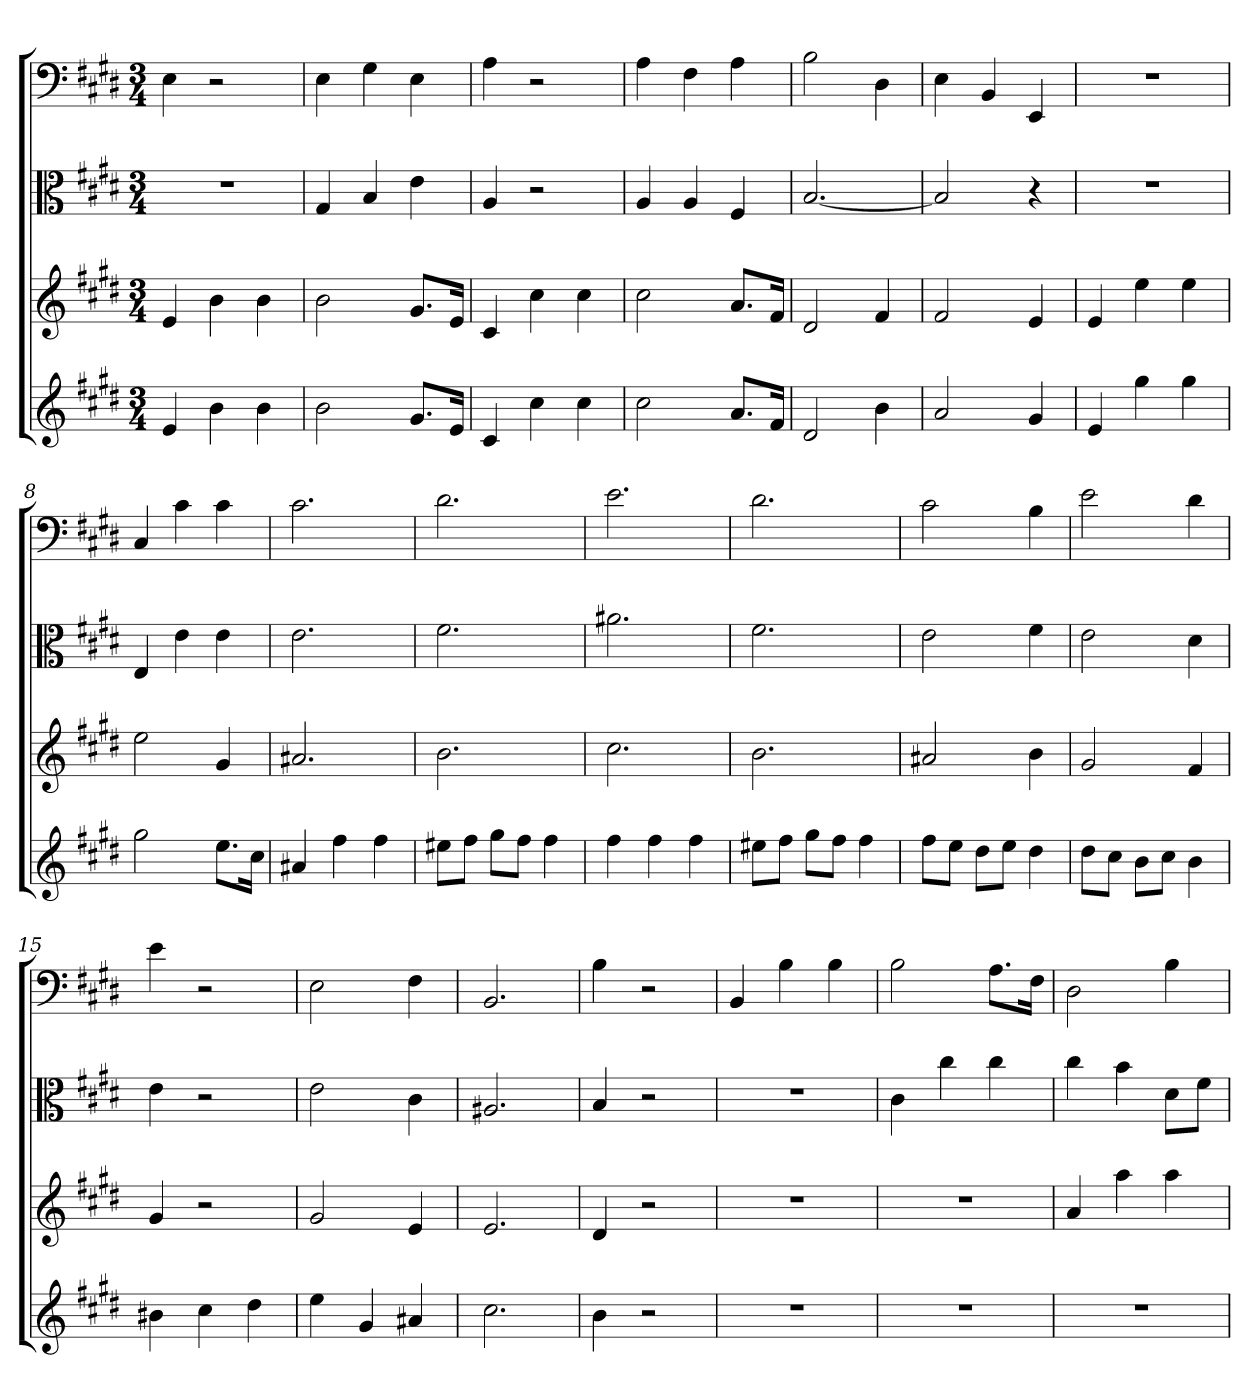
**kern	**kern	**kern	**kern
*part4	*part3	*part2	*part1
*staff4	*staff3	*staff2	*staff1
*	*	*clefC3	*clefF4
*k[f#c#g#d#]	*k[f#c#g#d#]	*k[f#c#g#d#]	*k[f#c#g#d#]
*E:	*E:	*E:	*E:
*M3/4	*M3/4	*M3/4	*M3/4
=1	=1	=1	=1
4e	4e	2.r	4E
4b	4b	.	2r
4b	4b	.	.
=2	=2	=2	=2
2b	2b	4G#	4E
.	.	4B	4G#
8.g#L	8.g#L	4e	4E
16eJk	16eJk	.	.
=3	=3	=3	=3
4c#	4c#	4A	4A
4cc#	4cc#	2r	2r
4cc#	4cc#	.	.
=4	=4	=4	=4
2cc#	2cc#	4A	4A
.	.	4A	4F#
8.aL	8.aL	4F#	4A
16f#Jk	16f#Jk	.	.
=5	=5	=5	=5
2d#	2d#	[2.B	2B
4b	4f#	.	4D#
=6	=6	=6	=6
2a	2f#	2B]	4E
.	.	.	4BB
4g#	4e	4r	4EE
=7	=7	=7	=7
4e	4e	2.r	2.r
4gg#	4ee	.	.
4gg#	4ee	.	.
=8	=8	=8	=8
2gg#	2ee	4E	4C#
.	.	4e	4c#
8.eeL	4g#	4e	4c#
16cc#Jk	.	.	.
=9	=9	=9	=9
4a#X	2.a#X	2.e	2.c#
4ff#	.	.	.
4ff#	.	.	.
=10	=10	=10	=10
8ee#XL	2.b	2.f#	2.d#
8ff#J	.	.	.
8gg#L	.	.	.
8ff#J	.	.	.
4ff#	.	.	.
=11	=11	=11	=11
4ff#	2.cc#	2.a#X	2.e
4ff#	.	.	.
4ff#	.	.	.
=12	=12	=12	=12
8ee#XL	2.b	2.f#	2.d#
8ff#J	.	.	.
8gg#L	.	.	.
8ff#J	.	.	.
4ff#	.	.	.
=13	=13	=13	=13
8ff#L	2a#X	2e	2c#
8eeJ	.	.	.
8dd#L	.	.	.
8eeJ	.	.	.
4dd#	4b	4f#	4B
=14	=14	=14	=14
8dd#L	2g#	2e	2e
8cc#J	.	.	.
8bL	.	.	.
8cc#J	.	.	.
4b	4f#	4d#	4d#
=15	=15	=15	=15
4b#X	4g#	4e	4e
4cc#	2r	2r	2r
4dd#	.	.	.
=16	=16	=16	=16
4ee	2g#	2e	2E
4g#	.	.	.
4a#X	4e	4c#	4F#
=17	=17	=17	=17
2.cc#	2.e	2.A#X	2.BB
=18	=18	=18	=18
4b	4d#	4B	4B
2r	2r	2r	2r
=19	=19	=19	=19
2.r	2.r	2.r	4BB
.	.	.	4B
.	.	.	4B
=20	=20	=20	=20
2.r	2.r	4c#	2B
.	.	4cc#	.
.	.	4cc#	8.A\L
.	.	.	16F#\Jk
=21	=21	=21	=21
2.r	4a	4cc#	2D#
.	4aa	4b	.
.	4aa	8d#\L	4B
.	.	8f#\J	.
=	=	=	=
*-	*-	*-	*-
